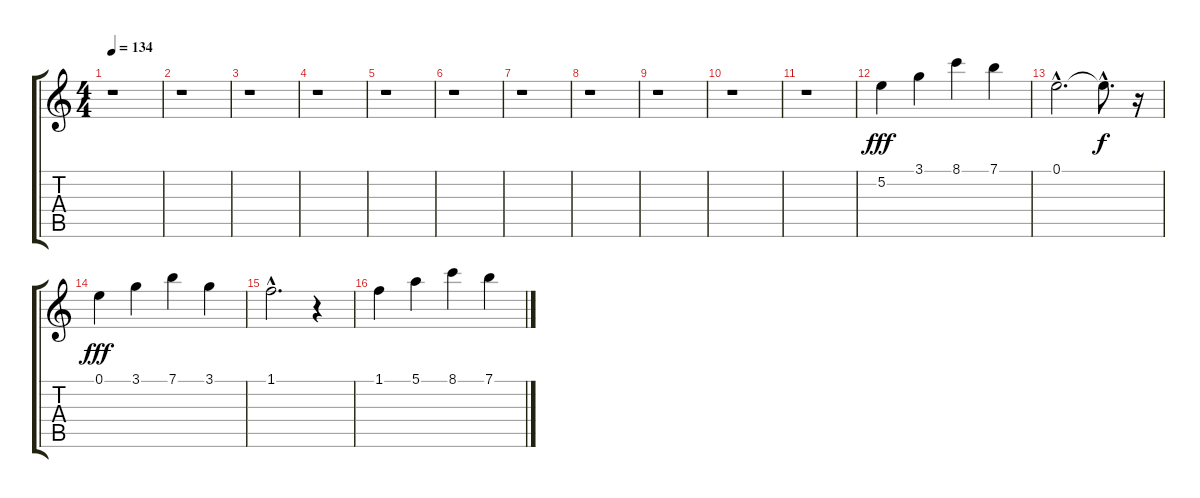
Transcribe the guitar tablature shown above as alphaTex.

\track "" {instrument overdrivenguitar}
\staff {score tabs}
\tuning (E4 B3 G3 D3 A2 E2) {hide}
\ts (4 4)
\tempo 134
\clef g2
\ks c
r.1{dy fff} |
r.1 |
r.1 |
r.1 |
r.1 |
r.1 |
r.1 |
r.1 |
r.1 |
r.1 |
r.1 |
5.2.4 3.1.4 8.1.4 7.1.4 |
0.1{hac}.2{d} 0.1{hac t}.8{d dy f} r.16 |
0.1.4{dy fff} 3.1.4 7.1.4 3.1.4 |
1.1{hac}.2{d} r.4 |
1.1.4 5.1.4 8.1.4 7.1.4
